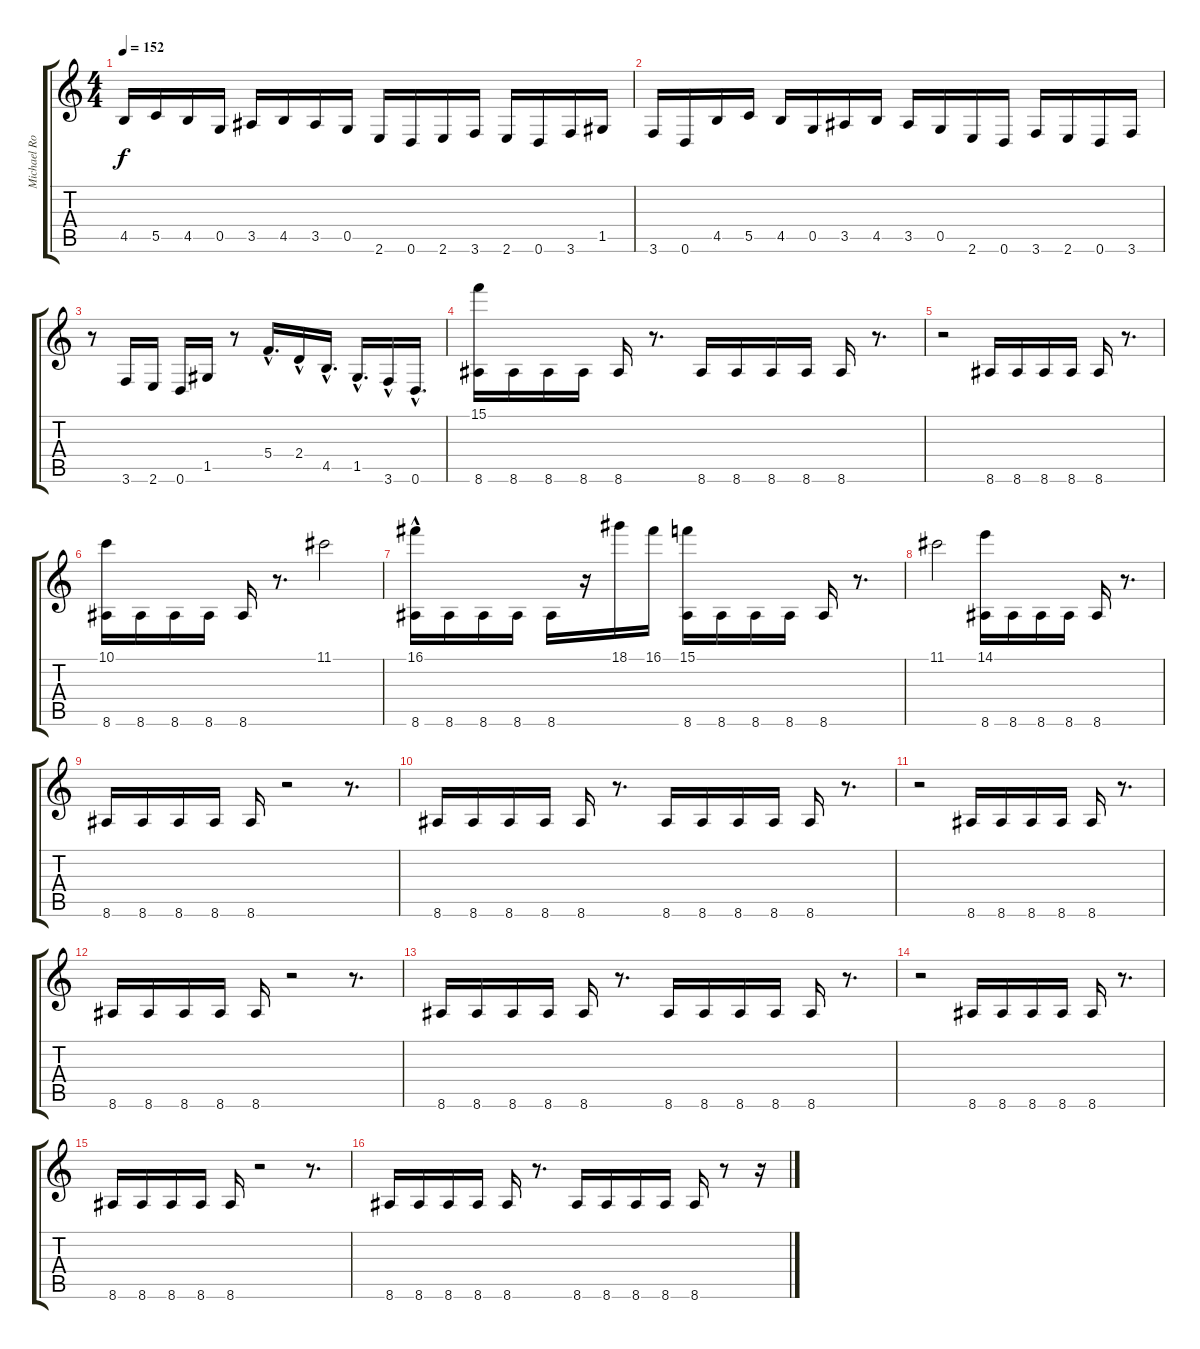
\track ("Michael Romeo" "Michael Ro") {instrument distortionguitar}
\staff {score tabs}
\tuning (D4 A3 F3 C3 G2 D2) {hide}
\ts (4 4)
\tempo 152
\clef g2
\ks c
4.5.16{dy f} 5.5.16 4.5.16 0.5.16 3.5.16 4.5.16 3.5.16 0.5.16 2.6.16 0.6.16 2.6.16 3.6.16 2.6.16 0.6.16 3.6.16 1.5.16 |
3.6.16 0.6.16 4.5.16 5.5.16 4.5.16 0.5.16 3.5.16 4.5.16 3.5.16 0.5.16 2.6.16 0.6.16 3.6.16 2.6.16 0.6.16 3.6.16 |
r.8 3.6.16 2.6.16 0.6.16 1.5.16 r.8 5.4{hac}.16{d} 2.4{hac}.16 4.5{hac}.16{d} 1.5{hac}.16{d} 3.6{hac}.16 0.6{hac}.16{d} |
(15.1 8.6).16 8.6.16 8.6.16 8.6.16 8.6.16 r.8{d} 8.6.16 8.6.16 8.6.16 8.6.16 8.6.16 r.8{d} |
r.2 8.6.16 8.6.16 8.6.16 8.6.16 8.6.16 r.8{d} |
(10.1 8.6).16 8.6.16 8.6.16 8.6.16 8.6.16 r.8{d} 11.1.2 |
(16.1{hac} 8.6).16 8.6.16 8.6.16 8.6.16 8.6.16 r.16 18.1.16 16.1.16 (15.1 8.6).16 8.6.16 8.6.16 8.6.16 8.6.16 r.8{d} |
11.1.2 (14.1 8.6).16 8.6.16 8.6.16 8.6.16 8.6.16 r.8{d} |
8.6.16 8.6.16 8.6.16 8.6.16 8.6.16 r.2 r.8{d} |
8.6.16 8.6.16 8.6.16 8.6.16 8.6.16 r.8{d} 8.6.16 8.6.16 8.6.16 8.6.16 8.6.16 r.8{d} |
r.2 8.6.16 8.6.16 8.6.16 8.6.16 8.6.16 r.8{d} |
8.6.16 8.6.16 8.6.16 8.6.16 8.6.16 r.2 r.8{d} |
8.6.16{volume 16} 8.6.16{volume 16} 8.6.16{volume 16} 8.6.16{volume 15} 8.6.16{volume 15} r.8{d} 8.6.16{volume 14} 8.6.16{volume 14} 8.6.16{volume 14} 8.6.16{volume 14} 8.6.16{volume 13} r.8{d} |
r.2 8.6.16{volume 11} 8.6.16{volume 10} 8.6.16{volume 10} 8.6.16{volume 10} 8.6.16{volume 10} r.8{d} |
8.6.16{volume 9} 8.6.16{volume 9} 8.6.16{volume 8} 8.6.16{volume 8} 8.6.16{volume 8} r.2 r.8{d} |
8.6.16{volume 5} 8.6.16{volume 5} 8.6.16{volume 5} 8.6.16{volume 5} 8.6.16{volume 4} r.8{d} 8.6.16{volume 4} 8.6.16{volume 3} 8.6.16{volume 3} 8.6.16{volume 3} 8.6.16{volume 3} r.8 r.16
